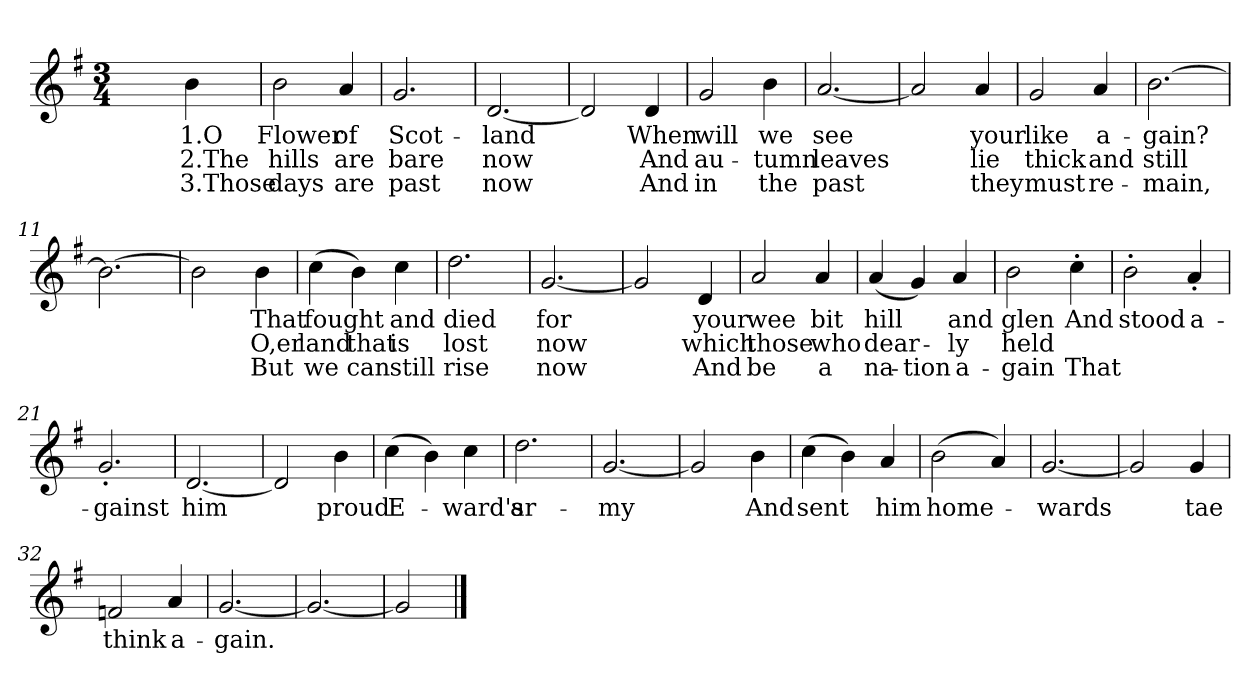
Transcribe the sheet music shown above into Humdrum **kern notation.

**kern	**text	**text	**text
*part1	*part1	*part1	*part1
*staff1	*staff1	*staff1	*staff1
*clefG2	*	*	*
*k[f#]	*	*	*
*G:	*	*	*
*M3/4	*	*	*
=1	=1	=1	=1
2ryy	.	.	.
!	!LO:LY:b	!LO:LY:b	!LO:LY:b
4b\	1.O	2.The	3.Those
=2	=2	=2	=2
!	!LO:LY:b	!LO:LY:b	!LO:LY:b
2b\	Flower	hills	days
!	!LO:LY:b	!LO:LY:b	!LO:LY:b
4a/	of	are	are
=3	=3	=3	=3
!	!LO:LY:b	!LO:LY:b	!LO:LY:b
2.g/	Scot-	bare	past
=4	=4	=4	=4
!	!LO:LY:b	!LO:LY:b	!LO:LY:b
[2.d/	-land	now	now
=5	=5	=5	=5
2d/]	.	.	.
!	!LO:LY:b	!LO:LY:b	!LO:LY:b
4d/	When	And	And
!!LO:LB:g=z
=6	=6	=6	=6
!	!LO:LY:b	!LO:LY:b	!LO:LY:b
2g/	will	au-	in
!	!LO:LY:b	!LO:LY:b	!LO:LY:b
4b\	we	-tumn	the
=7	=7	=7	=7
!	!LO:LY:b	!LO:LY:b	!LO:LY:b
[2.a/	see	leaves	past
=8	=8	=8	=8
2a/]	.	.	.
!	!LO:LY:b	!LO:LY:b	!LO:LY:b
4a/	your	lie	they
=9	=9	=9	=9
!	!LO:LY:b	!LO:LY:b	!LO:LY:b
2g/	like	thick	must
!	!LO:LY:b	!LO:LY:b	!LO:LY:b
4a/	a-	and	re-
=10	=10	=10	=10
!	!LO:LY:b	!LO:LY:b	!LO:LY:b
[2.b\	-gain?	still	-main,
=11	=11	=11	=11
2.b\_	.	.	.
!!LO:LB:g=z
=12	=12	=12	=12
2b\]	.	.	.
!	!LO:LY:b	!LO:LY:b	!LO:LY:b
4b\	That	O,er	But
=13	=13	=13	=13
!	!LO:LY:b	!LO:LY:b	!LO:LY:b
(>4cc\	fought	land	we
!	!	!LO:LY:b	!LO:LY:b
4b\)	.	that	can
!	!LO:LY:b	!LO:LY:b	!LO:LY:b
4cc\	and	is	still
=14	=14	=14	=14
!	!LO:LY:b	!LO:LY:b	!LO:LY:b
2.dd\	died	lost	rise
=15	=15	=15	=15
!	!LO:LY:b	!LO:LY:b	!LO:LY:b
[2.g/	for	now	now
=16	=16	=16	=16
2g/]	.	.	.
!	!LO:LY:b	!LO:LY:b	!LO:LY:b
4d/	your	which	And
=17	=17	=17	=17
!	!LO:LY:b	!LO:LY:b	!LO:LY:b
2a/	wee	those	be
!	!LO:LY:b	!LO:LY:b	!LO:LY:b
4a/	bit	who	a
=18	=18	=18	=18
!	!LO:LY:b	!LO:LY:b	!LO:LY:b
(<4a/	hill	dear-	na-
!	!	!	!LO:LY:b
4g/)	.	.	-tion
!	!LO:LY:b	!LO:LY:b	!LO:LY:b
4a/	and	-ly	a-
!!LO:LB:g=z
=19	=19	=19	=19
!	!LO:LY:b	!LO:LY:b	!LO:LY:b
2b\	glen	held	-gain
!	!LO:LY:b	!	!LO:LY:b
4cc'>\	And	.	That
=20	=20	=20	=20
!	!LO:LY:b	!	!
2b'>\	stood	.	.
!	!LO:LY:b	!	!
4a'>/	a-	.	.
=21	=21	=21	=21
!	!LO:LY:b	!	!
2.g'>/	-gainst	.	.
=22	=22	=22	=22
!	!LO:LY:b	!	!
[2.d/	him	.	.
=23	=23	=23	=23
2d/]	.	.	.
!	!LO:LY:b	!	!
4b\	proud	.	.
=24	=24	=24	=24
!	!LO:LY:b	!	!
(>4cc\	E-	.	.
4b\)	.	.	.
!	!LO:LY:b	!	!
4cc\	-ward's	.	.
=25	=25	=25	=25
!	!LO:LY:b	!	!
2.dd\	ar-	.	.
=26	=26	=26	=26
!	!LO:LY:b	!	!
[2.g/	-my	.	.
!!LO:LB:g=z
=27	=27	=27	=27
2g/]	.	.	.
!	!LO:LY:b	!	!
4b\	And	.	.
=28	=28	=28	=28
!	!LO:LY:b	!	!
(>4cc\	sent	.	.
4b\)	.	.	.
!	!LO:LY:b	!	!
4a/	him	.	.
=29	=29	=29	=29
!	!LO:LY:b	!	!
(>2b\	home-	.	.
4a/)	.	.	.
=30	=30	=30	=30
!	!LO:LY:b	!	!
[2.g/	-wards	.	.
=31	=31	=31	=31
2g/]	.	.	.
!	!LO:LY:b	!	!
4g/	tae	.	.
=32	=32	=32	=32
!	!LO:LY:b	!	!
2fn/	think	.	.
!	!LO:LY:b	!	!
4a/	a-	.	.
=33	=33	=33	=33
!	!LO:LY:b	!	!
[2.g/	-gain.	.	.
=34	=34	=34	=34
2.g/_	.	.	.
=35	=35	=35	=35
2g/]	.	.	.
==	==	==	==
*-	*-	*-	*-
